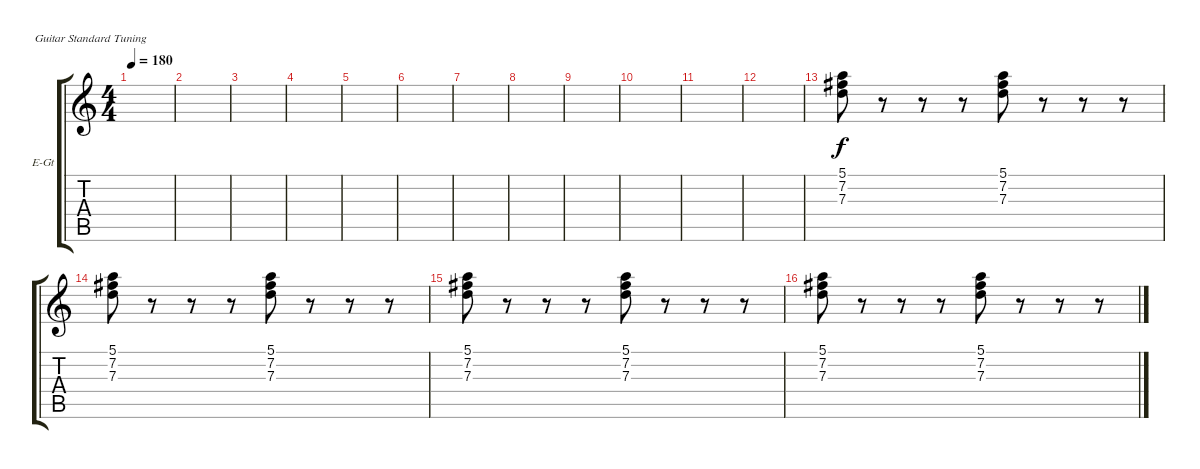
\defaultSystemsLayout 4
\bracketExtendMode groupsimilarinstruments
\firstSystemTrackNameOrientation horizontal
\otherSystemsTrackNameOrientation horizontal
\track ("Electric Guitar" "E-Gt") {instrument electricguitarclean}
\staff {score tabs}
\tuning (E4 B3 G3 D3 A2 E2)
\ts (4 4)
\tempo 180
\clef g2
\scale
0.485477
\ks c
|
\scale
0.257261 |
\scale
0.257261 |
\scale
0.333333 |
\scale
0.333333 |
\scale
0.333333 |
\scale
0.333333 |
\scale
0.333333 |
\scale
0.333333 |
\scale
0.333333 |
\scale
0.333333 |
\scale
0.333333 |
\scale
0.333333 (5.1 7.2 7.3).8 r.8 r.8 r.8 (5.1 7.2 7.3).8 r.8 r.8 r.8 |
\scale
0.333333 (5.1 7.2 7.3).8 r.8 r.8 r.8 (5.1 7.2 7.3).8 r.8 r.8 r.8 |
\scale
0.333333 (5.1 7.2 7.3).8 r.8 r.8 r.8 (5.1 7.2 7.3).8 r.8 r.8 r.8 |
\scale
0.333333 (5.1 7.2 7.3).8 r.8 r.8 r.8 (5.1 7.2 7.3).8 r.8 r.8 r.8
